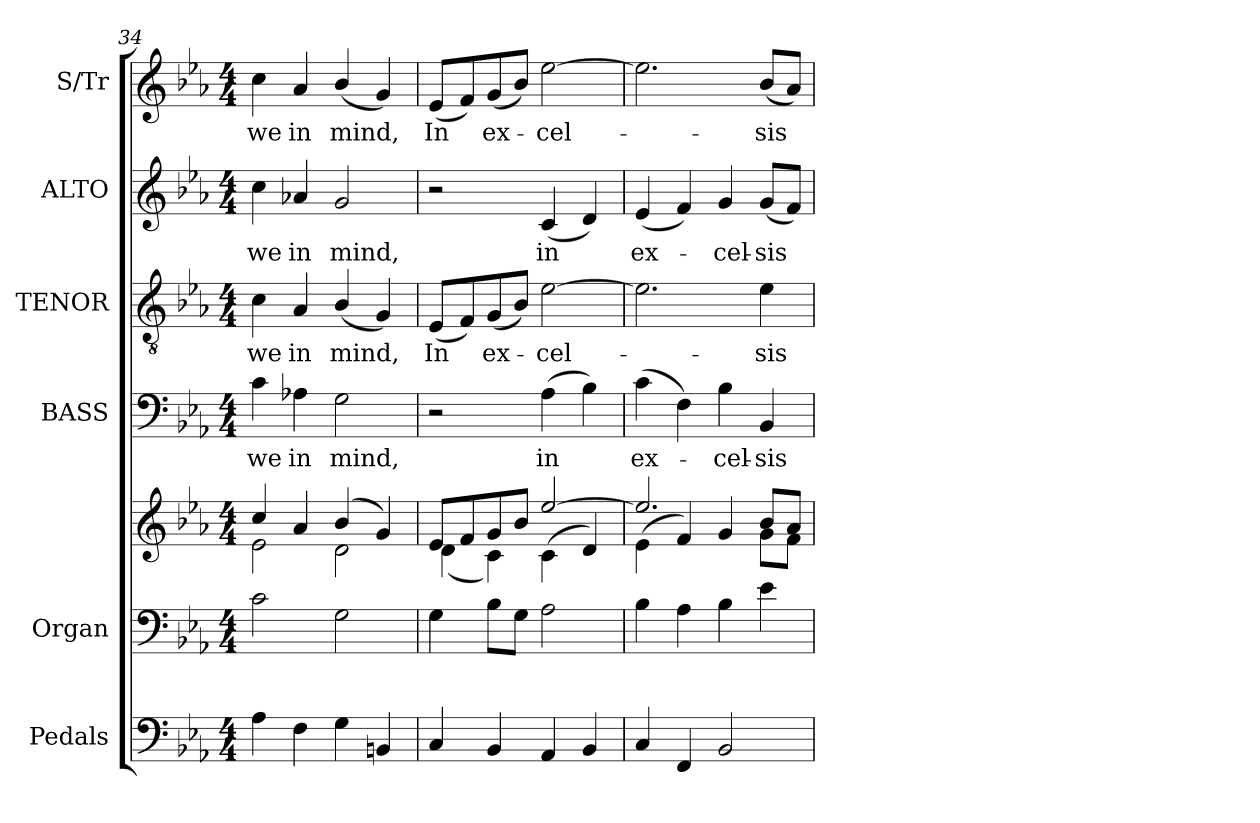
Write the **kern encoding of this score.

**kern	**kern	**kern	**kern	**text	**kern	**text	**kern	**text	**kern	**text
*part6	*part5	*part5	*part4	*part4	*part3	*part3	*part2	*part2	*part1	*part1
*staff7	*staff6	*staff5	*staff4	*staff4	*staff3	*staff3	*staff2	*staff2	*staff1	*staff1
*I"Pedals	*I"Organ	*	*I"BASS	*	*I"TENOR	*	*I"ALTO	*	*I"S/Tr	*
*I'Ped.	*I'Org.	*	*I'B.	*	*I'T.	*	*I'A.	*	*I'S.	*
*clefF4	*clefF4	*clefG2	*clefF4	*	*clefGv2	*	*clefG2	*	*clefG2	*
*	*	*	*	*	*ITrd7c12	*	*	*	*	*
*k[b-e-a-]	*k[b-e-a-]	*k[b-e-a-]	*k[b-e-a-]	*	*k[b-e-a-]	*	*k[b-e-a-]	*	*k[b-e-a-]	*
*E-:	*E-:	*E-:	*E-:	*	*E-:	*	*E-:	*	*E-:	*
*M4/4	*M4/4	*M4/4	*M4/4	*	*M4/4	*	*M4/4	*	*M4/4	*
=34	=34	=34	=34	=34	=34	=34	=34	=34	=34	=34
*	*	*^	*	*	*	*	*	*	*	*
!	!	!	!	!	!LO:LY:b:color=#000000	!	!	!	!	!	!
!	!	!	!	!	!	!	!LO:LY:b:color=#000000	!	!	!	!
!	!	!	!	!	!	!	!	!	!LO:LY:b:color=#000000	!	!
!	!	!	!	!	!	!	!	!	!	!	!LO:LY:b:color=#000000
4A-i\	2ci\	4cci/	2e-i\	4ci\	we	4Ci\	we	4cci\	we	4cci\	we
!	!	!	!	!	!LO:LY:b:color=#000000	!	!	!	!	!	!
!	!	!	!	!	!	!	!LO:LY:b:color=#000000	!	!	!	!
!	!	!	!	!	!	!	!	!	!LO:LY:b:color=#000000	!	!
!	!	!	!	!	!	!	!	!	!	!	!LO:LY:b:color=#000000
4Fi\	.	4a-i/	.	4A-Xi\	in	4AA-i/	in	4a-Xi/	in	4a-i/	in
!	!	!	!	!	!LO:LY:b:color=#000000	!	!	!	!	!	!
!	!	!	!	!	!	!	!LO:LY:b:color=#000000	!	!	!	!
!	!	!	!	!	!	!	!	!	!LO:LY:b:color=#000000	!	!
!	!	!	!	!	!	!	!	!	!	!	!LO:LY:b:color=#000000
4Gi\	2Gi\	(4b-i/	2di\	2Gi\	mind,	(4BB-i/	mind,	2gi/	mind,	(4b-i/	mind,
4BBni/	.	4gi/)	.	.	.	4GGi/)	.	.	.	4gi/)	.
!!LO:PB:g=z
=35	=35	=35	=35	=35	=35	=35	=35	=35	=35	=35	=35
!	!	!	!	!	!	!	!LO:LY:b:color=#000000	!	!	!	!
!	!	!	!	!	!	!	!	!	!	!	!LO:LY:b:color=#000000
4Ci/	4Gi\	8e-i/L	(4di\	2r	.	(8EE-i/L	In	2r	.	(8e-i/L	In
.	.	8fi/	.	.	.	8FFi/)	.	.	.	8fi/)	.
!	!	!	!	!	!	!	!LO:LY:b:color=#000000	!	!	!	!
!	!	!	!	!	!	!	!	!	!	!	!LO:LY:b:color=#000000
4BB-i/	8B-i\L	8gi/	4ci\)	.	.	(8GGi/	ex-	.	.	(8gi/	ex-
.	8Gi\J	8b-i/J	.	.	.	8BB-i/J)	.	.	.	8b-i/J)	.
!	!	!	!	!	!LO:LY:b:color=#000000	!	!	!	!	!	!
!	!	!	!	!	!	!	!LO:LY:b:color=#000000	!	!	!	!
!	!	!	!	!	!	!	!	!	!LO:LY:b:color=#000000	!	!
!	!	!	!	!	!	!	!	!	!	!	!LO:LY:b:color=#000000
4AA-i/	2A-i\	[2ee-i/	(4ci\	(4A-i\	in	[2E-i\	-cel-	(4ci/	in	[2ee-i\	-cel-
4BB-i/	.	.	4di/)	4B-i\)	.	.	.	4di/)	.	.	.
=36	=36	=36	=36	=36	=36	=36	=36	=36	=36	=36	=36
!	!	!	!	!	!LO:LY:b:color=#000000	!	!	!	!	!	!
!	!	!	!	!	!	!	!	!	!LO:LY:b:color=#000000	!	!
4Ci/	4B-i\	2.ee-i/]	(4e-i\	(4ci\	ex-	2.E-i\]	.	(4e-i/	ex-	2.ee-i\]	.
4FFi/	4A-i\	.	4fi/)	4Fi\)	.	.	.	4fi/)	.	.	.
!	!	!	!	!	!LO:LY:b:color=#000000	!	!	!	!	!	!
!	!	!	!	!	!	!	!	!	!LO:LY:b:color=#000000	!	!
2BB-i/	4B-i\	.	4gi/	4B-i\	-cel-	.	.	4gi/	-cel-	.	.
!	!	!	!	!	!LO:LY:b:color=#000000	!	!	!	!	!	!
!	!	!	!	!	!	!	!LO:LY:b:color=#000000	!	!	!	!
!	!	!	!	!	!	!	!	!	!LO:LY:b:color=#000000	!	!
!	!	!	!	!	!	!	!	!	!	!	!LO:LY:b:color=#000000
.	4e-i\	8b-i/L	8gi\L	4BB-i/	-sis	4E-i\	-sis	(8gi/L	-sis	(8b-i/L	-sis
.	.	8a-i/J	8fi\J	.	.	.	.	8fi/J)	.	8a-i/J)	.
*	*	*v	*v	*	*	*	*	*	*	*	*
=	=	=	=	=	=	=	=	=	=	=
*-	*-	*-	*-	*-	*-	*-	*-	*-	*-	*-
